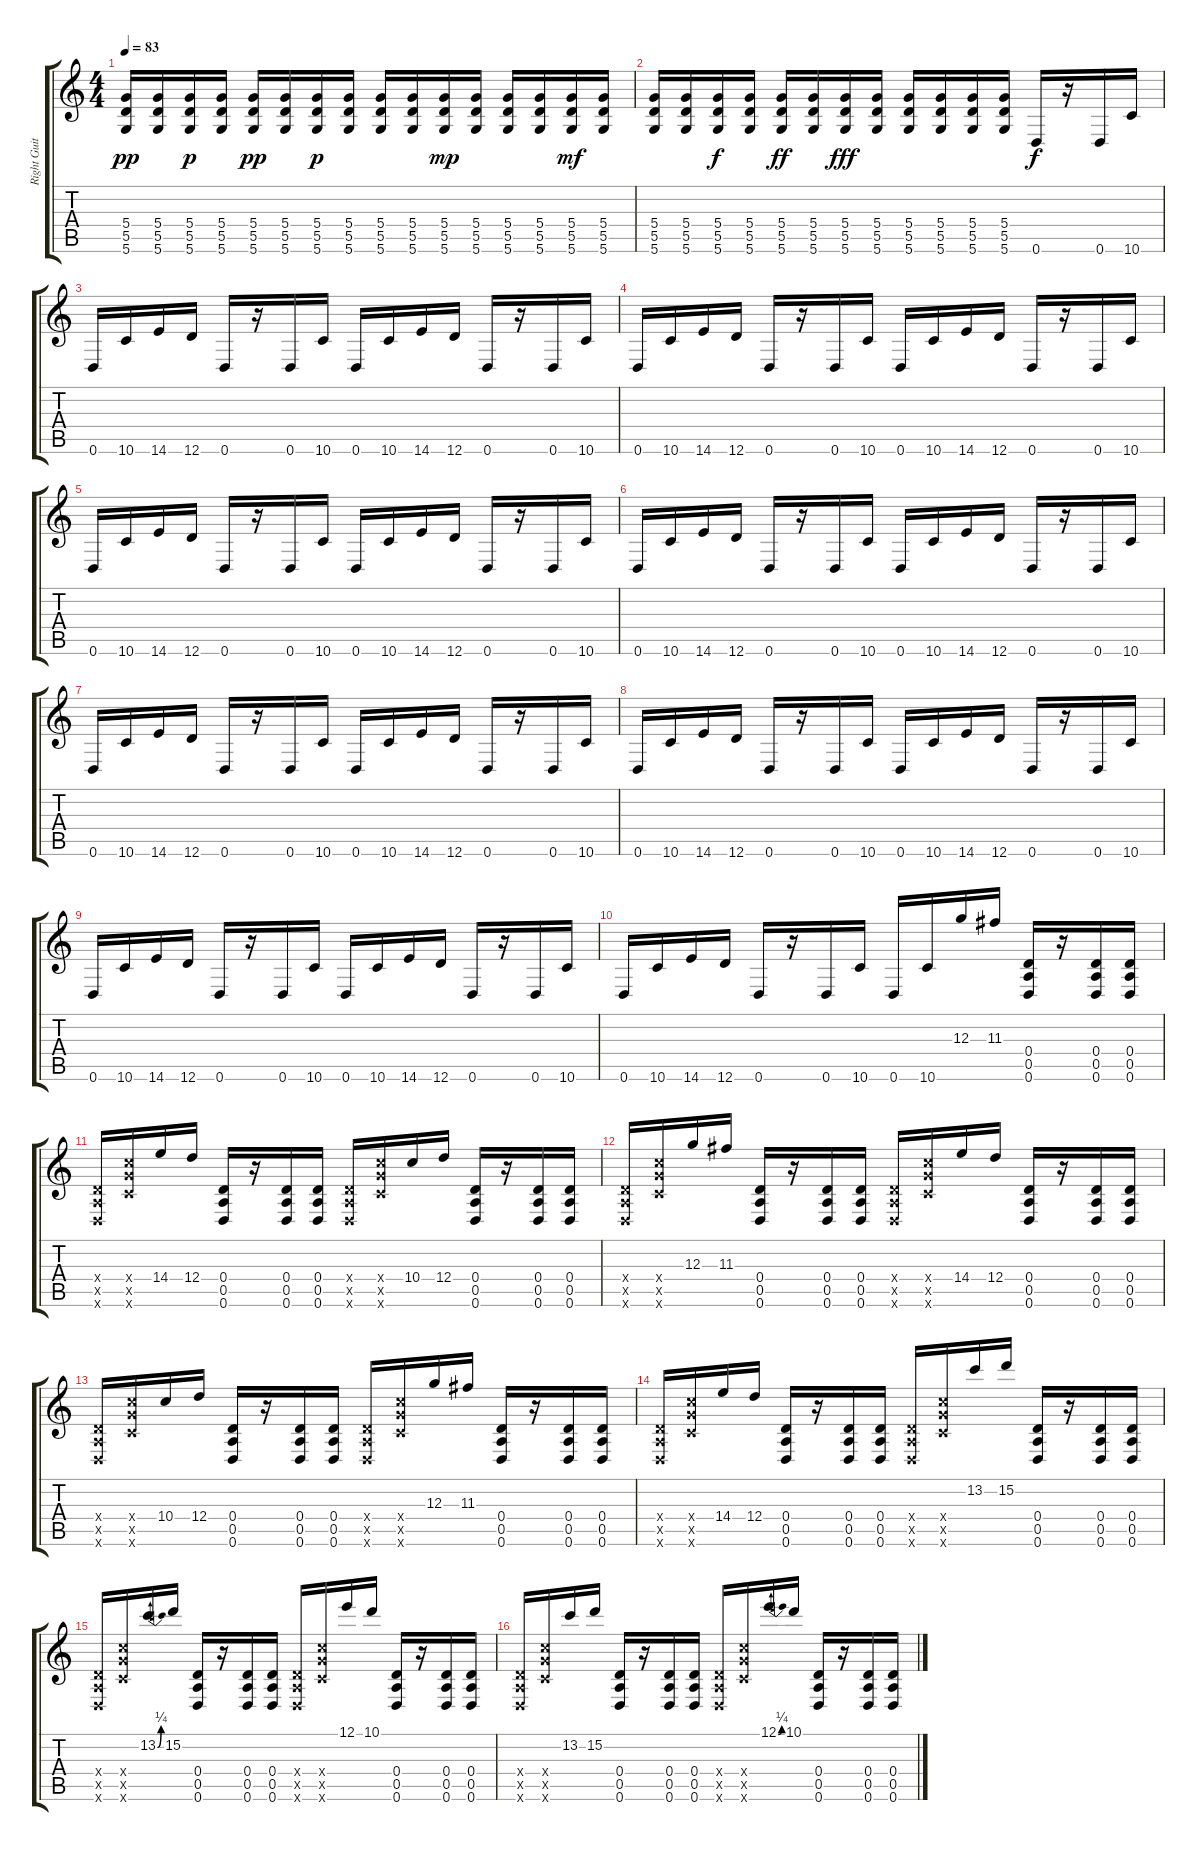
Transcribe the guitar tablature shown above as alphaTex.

\track ("Right Guitar" "Right Guit") {instrument overdrivenguitar}
\staff {score tabs}
\tuning (E4 B3 G3 D3 A2 D2) {hide}
\ts (4 4)
\tempo 83
\clef g2
\ks c
(5.4 5.5 5.6).16{dy pp} (5.4 5.5 5.6).16 (5.4 5.5 5.6).16{dy p} (5.4 5.5 5.6).16 (5.4 5.5 5.6).16{dy pp} (5.4 5.5 5.6).16 (5.4 5.5 5.6).16{dy p} (5.4 5.5 5.6).16 (5.4 5.5 5.6).16 (5.4 5.5 5.6).16 (5.4 5.5 5.6).16{dy mp} (5.4 5.5 5.6).16 (5.4 5.5 5.6).16 (5.4 5.5 5.6).16 (5.4 5.5 5.6).16{dy mf} (5.4 5.5 5.6).16 |
(5.4 5.5 5.6).16 (5.4 5.5 5.6).16 (5.4 5.5 5.6).16{dy f} (5.4 5.5 5.6).16 (5.4 5.5 5.6).16{dy ff} (5.4 5.5 5.6).16 (5.4 5.5 5.6).16{dy fff} (5.4 5.5 5.6).16 (5.4 5.5 5.6).16 (5.4 5.5 5.6).16 (5.4 5.5 5.6).16 (5.4 5.5 5.6).16 0.6.16{dy f} r.16 0.6.16 10.6.16 |
0.6.16 10.6.16 14.6.16 12.6.16 0.6.16 r.16 0.6.16 10.6.16 0.6.16 10.6.16 14.6.16 12.6.16 0.6.16 r.16 0.6.16 10.6.16 |
0.6.16 10.6.16 14.6.16 12.6.16 0.6.16 r.16 0.6.16 10.6.16 0.6.16 10.6.16 14.6.16 12.6.16 0.6.16 r.16 0.6.16 10.6.16 |
0.6.16 10.6.16 14.6.16 12.6.16 0.6.16 r.16 0.6.16 10.6.16 0.6.16 10.6.16 14.6.16 12.6.16 0.6.16 r.16 0.6.16 10.6.16 |
0.6.16 10.6.16 14.6.16 12.6.16 0.6.16 r.16 0.6.16 10.6.16 0.6.16 10.6.16 14.6.16 12.6.16 0.6.16 r.16 0.6.16 10.6.16 |
0.6.16 10.6.16 14.6.16 12.6.16 0.6.16 r.16 0.6.16 10.6.16 0.6.16 10.6.16 14.6.16 12.6.16 0.6.16 r.16 0.6.16 10.6.16 |
0.6.16 10.6.16 14.6.16 12.6.16 0.6.16 r.16 0.6.16 10.6.16 0.6.16 10.6.16 14.6.16 12.6.16 0.6.16 r.16 0.6.16 10.6.16 |
0.6.16 10.6.16 14.6.16 12.6.16 0.6.16 r.16 0.6.16 10.6.16 0.6.16 10.6.16 14.6.16 12.6.16 0.6.16 r.16 0.6.16 10.6.16 |
0.6.16 10.6.16 14.6.16 12.6.16 0.6.16 r.16 0.6.16 10.6.16 0.6.16 10.6.16 12.3.16 11.3.16 (0.4 0.5 0.6).16 r.16 (0.4 0.5 0.6).16 (0.4 0.5 0.6).16 |
(0.4{x} 0.5{x} 0.6{x}).16 (10.4{x} 10.5{x} 10.6{x}).16 14.4.16 12.4.16 (0.4 0.5 0.6).16 r.16 (0.4 0.5 0.6).16 (0.4 0.5 0.6).16 (0.4{x} 0.5{x} 0.6{x}).16 (10.4{x} 10.5{x} 10.6{x}).16 10.4.16 12.4.16 (0.4 0.5 0.6).16 r.16 (0.4 0.5 0.6).16 (0.4 0.5 0.6).16 |
(0.4{x} 0.5{x} 0.6{x}).16 (10.4{x} 10.5{x} 10.6{x}).16 12.3.16 11.3.16 (0.4 0.5 0.6).16 r.16 (0.4 0.5 0.6).16 (0.4 0.5 0.6).16 (0.4{x} 0.5{x} 0.6{x}).16 (10.4{x} 10.5{x} 10.6{x}).16 14.4.16 12.4.16 (0.4 0.5 0.6).16 r.16 (0.4 0.5 0.6).16 (0.4 0.5 0.6).16 |
(0.4{x} 0.5{x} 0.6{x}).16 (10.4{x} 10.5{x} 10.6{x}).16 10.4.16 12.4.16 (0.4 0.5 0.6).16 r.16 (0.4 0.5 0.6).16 (0.4 0.5 0.6).16 (0.4{x} 0.5{x} 0.6{x}).16 (10.4{x} 10.5{x} 10.6{x}).16 12.3.16 11.3.16 (0.4 0.5 0.6).16 r.16 (0.4 0.5 0.6).16 (0.4 0.5 0.6).16 |
(0.4{x} 0.5{x} 0.6{x}).16 (10.4{x} 10.5{x} 10.6{x}).16 14.4.16 12.4.16 (0.4 0.5 0.6).16 r.16 (0.4 0.5 0.6).16 (0.4 0.5 0.6).16 (0.4{x} 0.5{x} 0.6{x}).16 (10.4{x} 10.5{x} 10.6{x}).16 13.2.16 15.2.16 (0.4 0.5 0.6).16 r.16 (0.4 0.5 0.6).16 (0.4 0.5 0.6).16 |
(0.4{x} 0.5{x} 0.6{x}).16 (10.4{x} 10.5{x} 10.6{x}).16 13.2{be (bend 0 0 60 1)}.16 15.2.16 (0.4 0.5 0.6).16 r.16 (0.4 0.5 0.6).16 (0.4 0.5 0.6).16 (0.4{x} 0.5{x} 0.6{x}).16 (10.4{x} 10.5{x} 10.6{x}).16 12.1.16 10.1.16 (0.4 0.5 0.6).16 r.16 (0.4 0.5 0.6).16 (0.4 0.5 0.6).16 |
(0.4{x} 0.5{x} 0.6{x}).16 (10.4{x} 10.5{x} 10.6{x}).16 13.2.16 15.2.16 (0.4 0.5 0.6).16 r.16 (0.4 0.5 0.6).16 (0.4 0.5 0.6).16 (0.4{x} 0.5{x} 0.6{x}).16 (10.4{x} 10.5{x} 10.6{x}).16 12.1{be (bend 0 0 60 1)}.16 10.1.16 (0.4 0.5 0.6).16 r.16 (0.4 0.5 0.6).16 (0.4 0.5 0.6).16
